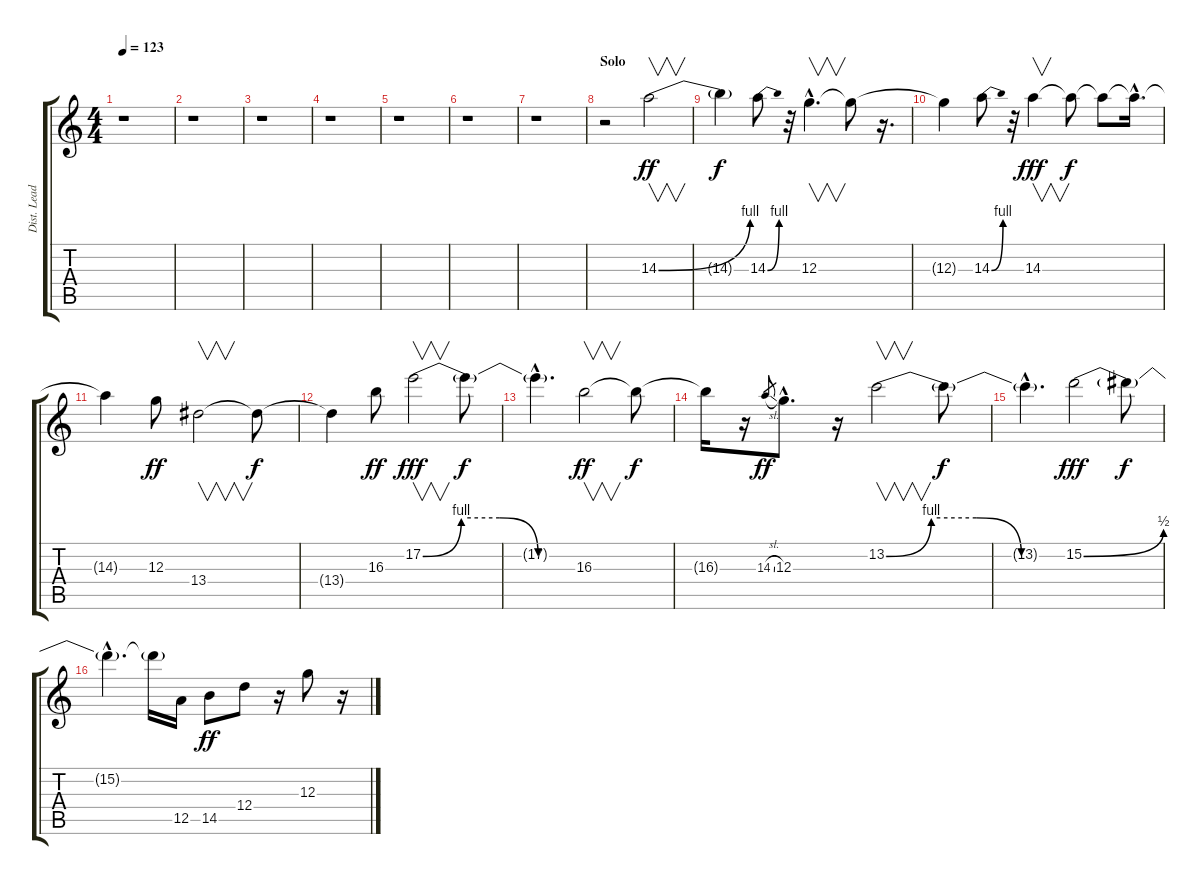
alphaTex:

\track ("Dist. Lead" "Dist. Lead") {instrument overdrivenguitar}
\staff {score tabs}
\tuning (E4 B3 G3 D3 A2 E2) {hide}
\ts (4 4)
\tempo 123
\clef g2
\ks c
r.1{dy f} |
r.1 |
r.1 |
r.1 |
r.1 |
r.1 |
r.1 |
\section ("" "Solo")
r.2{volume 16} 14.3{be (bend 0 0 60 4)}.2{v dy ff} |
14.3{t}.4{dy f} 14.3{be (bend 0 0 60 4)}.8 r.32 12.3{hac}.4{v d} 12.3{t}.8 r.16{d} |
12.3{t}.4 14.3{be (bend 0 0 60 4)}.8 r.32 14.3.4{v dy fff} 14.3{t}.8{dy f} 14.3{t}.8 14.3{hac t}.16{d} |
14.3{t}.4 12.3.8{dy ff} 13.4.2{v} 13.4{t}.8{dy f} |
13.4{t}.4 16.3.8{dy ff} 17.2{be (custom 0 0 15 4 30 4 45 0 60 0)}.2{v dy fff} 17.2{t}.8{dy f} |
17.2{hac t}.4{d} 16.3.2{v dy ff} 16.3{t}.8{dy f} |
16.3{t}.16 r.16 14.3{sl}.8{gr dy ff} 12.3{hac}.8{d} r.16 13.2{be (custom 0 0 15 4 30 4 45 0 60 0)}.2{v} 13.2{t}.8{dy f} |
13.2{hac t}.4{d} 15.2{be (bend 0 0 60 2)}.2{dy fff} 15.2{t}.8{dy f} |
15.2{hac t}.4{d} 15.2{t}.16 12.5.16 14.5.8{dy ff} 12.4.8 r.16 12.3.8 r.16
